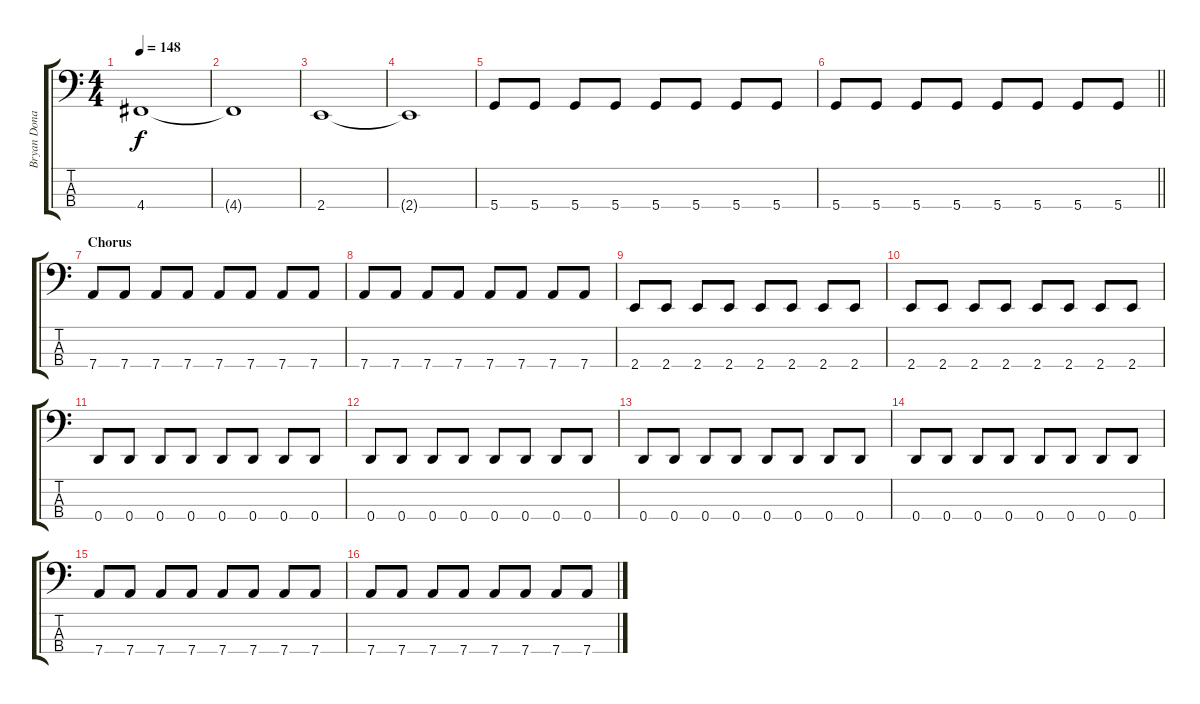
\track ("Bryan Donahue (Bass)" "Bryan Dona") {instrument electricbassfinger}
\staff {score tabs}
\tuning (G2 D2 A1 D1) {hide}
\ts (4 4)
\tempo 148
\clef f4
\ks c
4.4.1{dy f} |
4.4{t}.1 |
2.4.1 |
2.4{t}.1 |
5.4.8 5.4.8 5.4.8 5.4.8 5.4.8 5.4.8 5.4.8 5.4.8 |
\barLineRight lightlight
5.4.8 5.4.8 5.4.8 5.4.8 5.4.8 5.4.8 5.4.8 5.4.8 |
\section ("" "Chorus")
7.4.8 7.4.8 7.4.8 7.4.8 7.4.8 7.4.8 7.4.8 7.4.8 |
7.4.8 7.4.8 7.4.8 7.4.8 7.4.8 7.4.8 7.4.8 7.4.8 |
2.4.8 2.4.8 2.4.8 2.4.8 2.4.8 2.4.8 2.4.8 2.4.8 |
2.4.8 2.4.8 2.4.8 2.4.8 2.4.8 2.4.8 2.4.8 2.4.8 |
0.4.8 0.4.8 0.4.8 0.4.8 0.4.8 0.4.8 0.4.8 0.4.8 |
0.4.8 0.4.8 0.4.8 0.4.8 0.4.8 0.4.8 0.4.8 0.4.8 |
0.4.8 0.4.8 0.4.8 0.4.8 0.4.8 0.4.8 0.4.8 0.4.8 |
0.4.8 0.4.8 0.4.8 0.4.8 0.4.8 0.4.8 0.4.8 0.4.8 |
7.4.8 7.4.8 7.4.8 7.4.8 7.4.8 7.4.8 7.4.8 7.4.8 |
7.4.8 7.4.8 7.4.8 7.4.8 7.4.8 7.4.8 7.4.8 7.4.8
